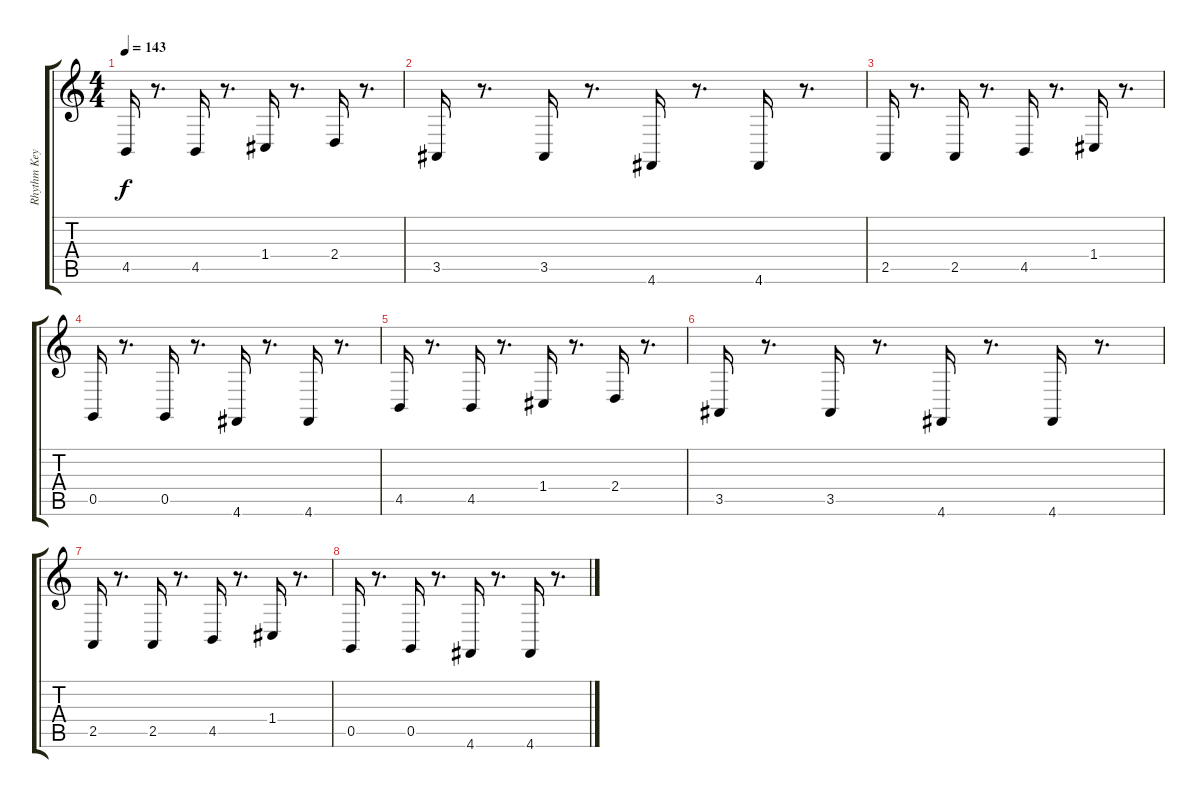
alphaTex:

\track ("Rhythm Keyboard" "Rhythm Key") {instrument stringensemble1}
\staff {score tabs}
\tuning (D4 A3 F3 C3 G2 D2) {hide}
\ts (4 4)
\tempo 143
\clef g2
\ks c
4.5.16{dy f volume 12 instrument harpsichord} r.8{d} 4.5.16 r.8{d} 1.4.16 r.8{d} 2.4.16 r.8{d} |
3.5.16 r.8{d} 3.5.16 r.8{d} 4.6.16 r.8{d} 4.6.16 r.8{d} |
2.5.16 r.8{d} 2.5.16 r.8{d} 4.5.16 r.8{d} 1.4.16 r.8{d} |
0.5.16 r.8{d} 0.5.16 r.8{d} 4.6.16 r.8{d} 4.6.16 r.8{d} |
4.5.16{volume 12 instrument harpsichord} r.8{d} 4.5.16 r.8{d} 1.4.16 r.8{d} 2.4.16 r.8{d} |
3.5.16 r.8{d} 3.5.16 r.8{d} 4.6.16 r.8{d} 4.6.16 r.8{d} |
2.5.16 r.8{d} 2.5.16 r.8{d} 4.5.16 r.8{d} 1.4.16 r.8{d} |
0.5.16 r.8{d} 0.5.16 r.8{d} 4.6.16 r.8{d} 4.6.16 r.8{d}
